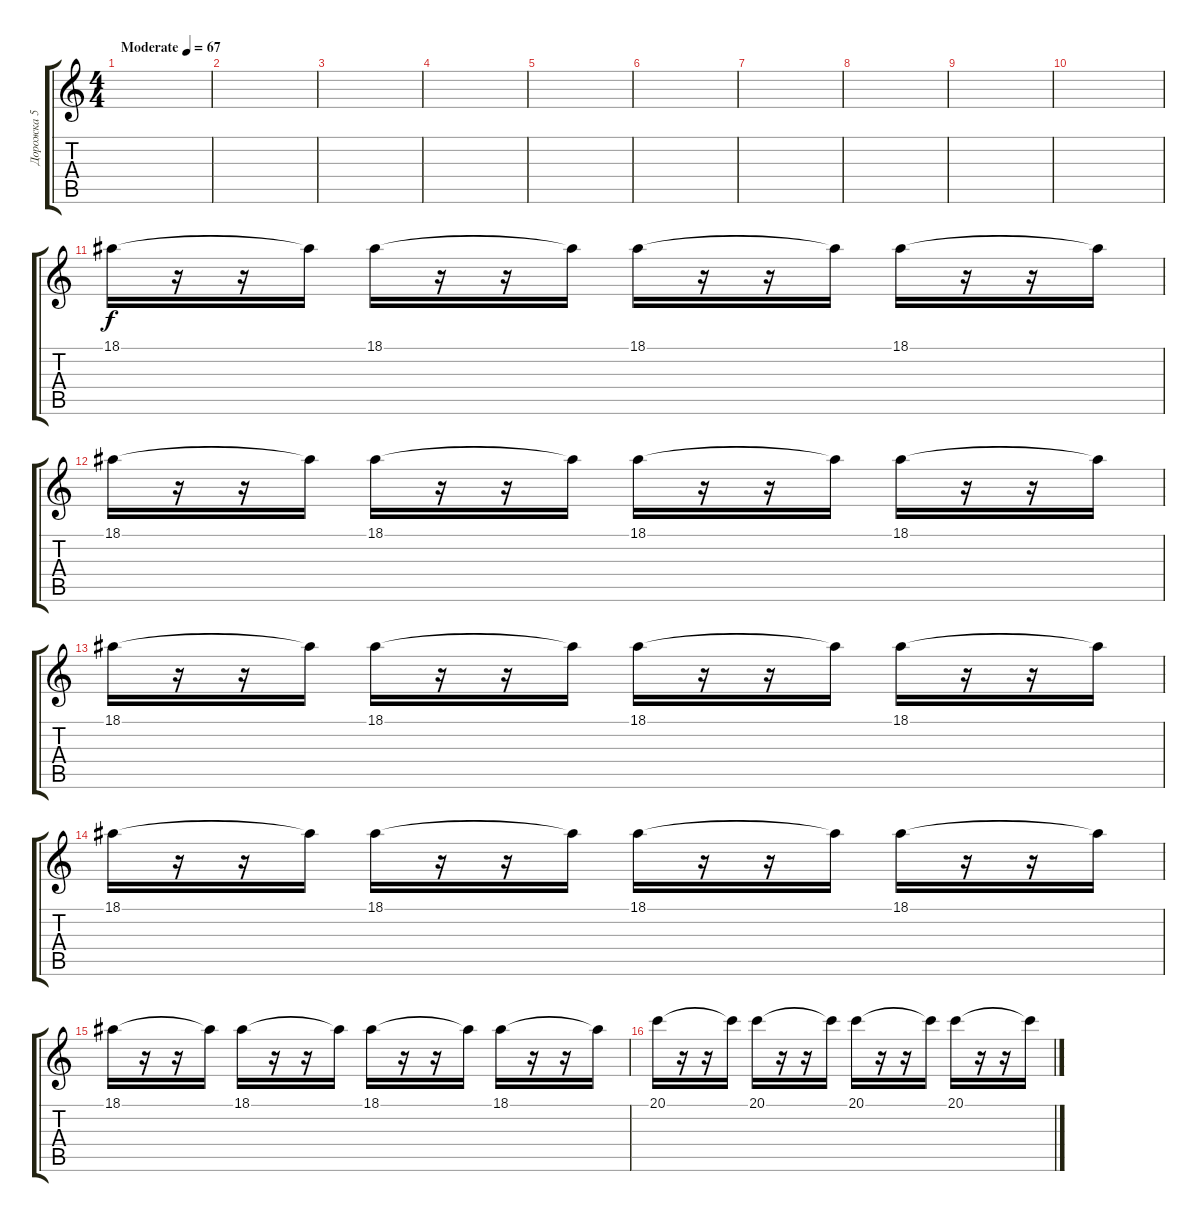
\track ("Дорожка 5" "Дорожка 5") {instrument vibraphone}
\staff {score tabs}
\tuning (E4 B3 G3 D3 A2 E2) {hide}
\ts (4 4)
\tempo (67 "Moderate")
\clef g2
\ks c
|
|
|
|
|
|
|
|
|
|
18.1.16 r.16 r.16 18.1{t}.16 18.1.16 r.16 r.16 18.1{t}.16 18.1.16 r.16 r.16 18.1{t}.16 18.1.16 r.16 r.16 18.1{t}.16 |
18.1.16 r.16 r.16 18.1{t}.16 18.1.16 r.16 r.16 18.1{t}.16 18.1.16 r.16 r.16 18.1{t}.16 18.1.16 r.16 r.16 18.1{t}.16 |
18.1.16 r.16 r.16 18.1{t}.16 18.1.16 r.16 r.16 18.1{t}.16 18.1.16 r.16 r.16 18.1{t}.16 18.1.16 r.16 r.16 18.1{t}.16 |
18.1.16 r.16 r.16 18.1{t}.16 18.1.16 r.16 r.16 18.1{t}.16 18.1.16 r.16 r.16 18.1{t}.16 18.1.16 r.16 r.16 18.1{t}.16 |
18.1.16 r.16 r.16 18.1{t}.16 18.1.16 r.16 r.16 18.1{t}.16 18.1.16 r.16 r.16 18.1{t}.16 18.1.16 r.16 r.16 18.1{t}.16 |
20.1.16 r.16 r.16 20.1{t}.16 20.1.16 r.16 r.16 20.1{t}.16 20.1.16 r.16 r.16 20.1{t}.16 20.1.16 r.16 r.16 20.1{t}.16
